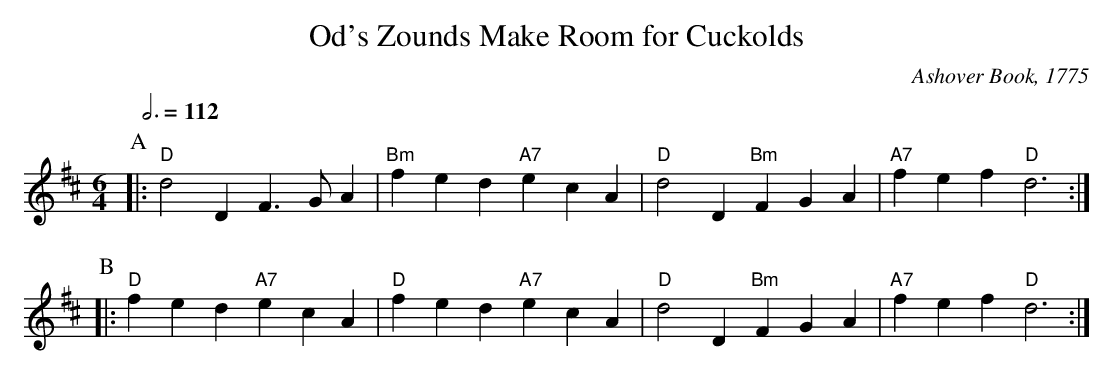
X:1
T:Od's Zounds Make Room for Cuckolds
C:Ashover Book, 1775
M:6/4
L:1/4
Q:3/4=112
K:D
P:A
|: "D"d2DF>GA | "Bm"fed "A7"ecA | "D"d2D "Bm"FGA | "A7"fef "D"d3 :|
P:B
|: "D"fed "A7"ecA | "D"fed "A7"ecA | "D"d2D "Bm"FGA | "A7"fef "D"d3 :|
